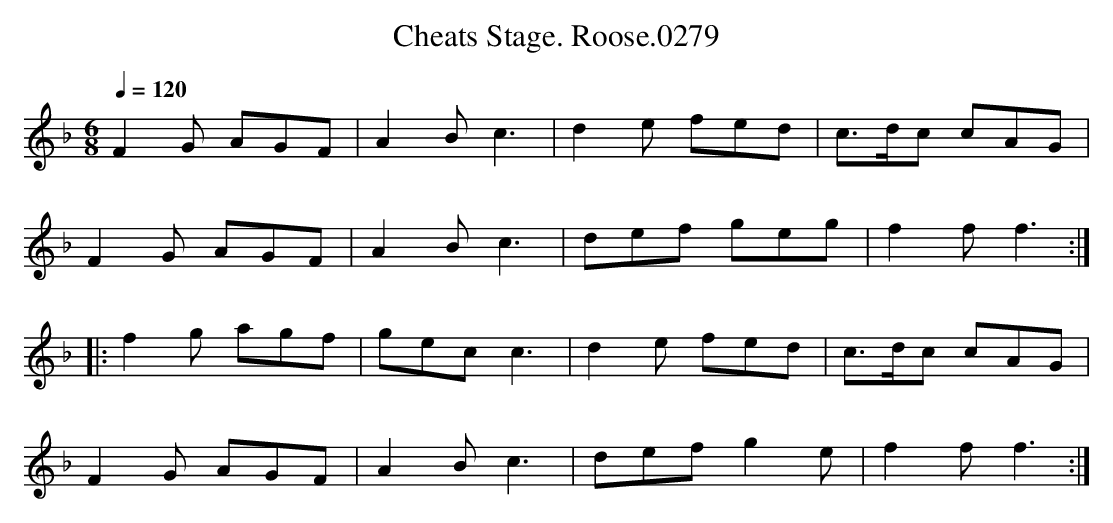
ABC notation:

X:1
T:Cheats Stage. Roose.0279
M:6/8
L:1/8
Q:1/4=120
K:F clef=treble
F2G AGF|A2Bc3|d2e fed|c>dc cAG|
F2G AGF|A2B c3|def geg|f2f f3:|
|:f2g agf|gec c3|d2e fed|c>dc cAG|
F2G AGF|A2B c3|def g2e|f2f f3:|
